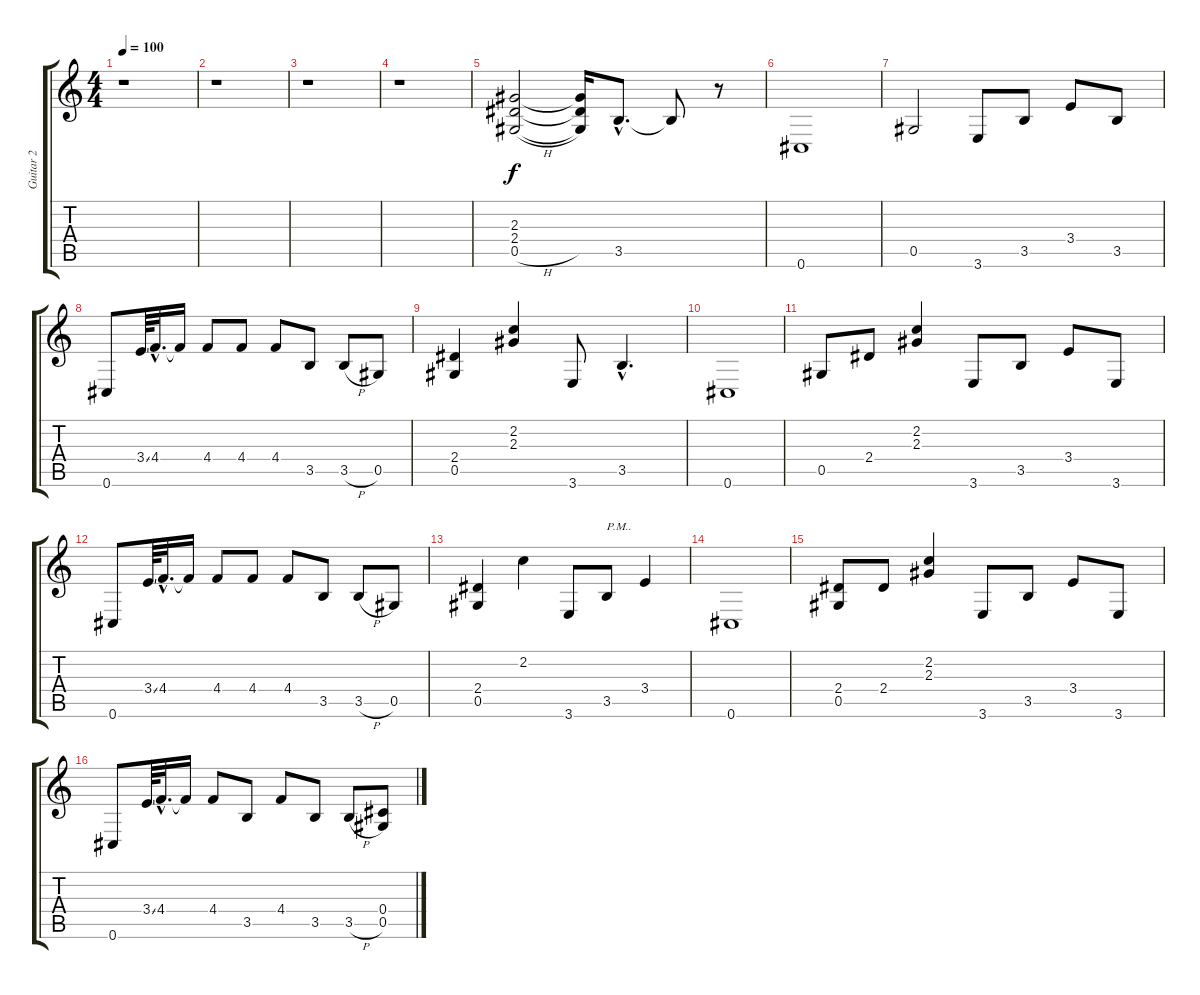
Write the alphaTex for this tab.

\track ("Guitar 2" "Guitar 2") {instrument electricguitarclean}
\staff {score tabs}
\tuning (Eb4 Bb3 Gb3 Db3 Ab2 Db2) {hide}
\ts (4 4)
\tempo 100
\clef g2
\ks c
r.1{dy f} |
r.1 |
r.1 |
r.1 |
(2.3 2.4 0.5{h}).2 (2.3{t} 2.4{t} 0.5{t}).16 3.5{hac}.8{d} 3.5{t}.8 r.8 |
0.6.1 |
0.5.2 3.6.8 3.5.8 3.4.8 3.5.8 |
0.6.8 3.4{ss}.64 4.4{hac}.32{d} 4.4{t}.16 4.4.8 4.4.8 4.4.8 3.5.8 3.5{h}.8 0.5.8 |
(2.4 0.5).4 (2.2 2.3).4 3.6.8 3.5{hac}.4{d} |
0.6.1 |
0.5.8 2.4.8 (2.2 2.3).4 3.6.8 3.5.8 3.4.8 3.6.8 |
0.6.8 3.4{ss}.64 4.4{hac}.32{d} 4.4{t}.16 4.4.8 4.4.8 4.4.8 3.5.8 3.5{h}.8 0.5.8 |
(2.4 0.5).4 2.2.4 3.6.8 3.5.8{txt "P.M.."} 3.4.4 |
0.6.1 |
(2.4 0.5).8 2.4.8 (2.2 2.3).4 3.6.8 3.5.8 3.4.8 3.6.8 |
0.6.8 3.4{ss}.64 4.4{hac}.32{d} 4.4{t}.16 4.4.8 3.5.8 4.4.8 3.5.8 3.5{h}.8 (0.4 0.5).8
